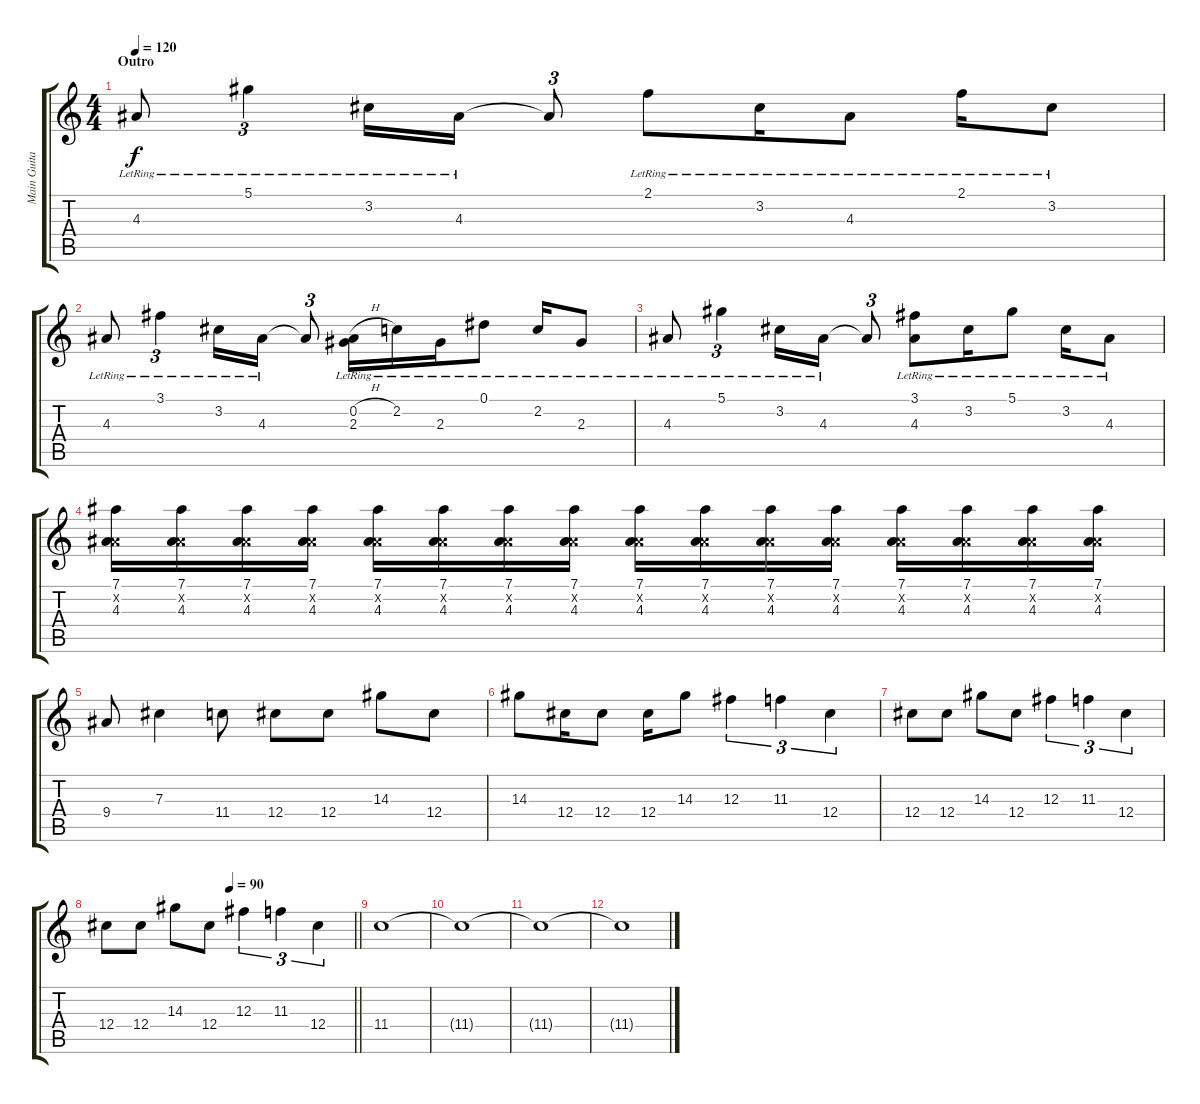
\track ("Main Guitar" "Main Guita") {instrument distortionguitar}
\staff {score tabs}
\tuning (Eb4 Bb3 Gb3 Db3 Ab2 Eb2) {hide}
\ts (4 4)
\section ("" "Outro")
\tempo 120
\clef g2
\ks c
4.3{lr}.8{dy f} 5.1{lr}.4{tu (3 2)} 3.2{lr}.16 4.3{lr}.16 4.3{t}.8{tu (3 2)} 2.1{lr}.8 3.2{lr}.16 4.3{lr}.8 2.1{lr}.16 3.2{lr}.8 |
4.3{lr}.8 3.1{lr}.4{tu (3 2)} 3.2{lr}.16 4.3{lr}.16 4.3{t}.8{tu (3 2)} (0.2{h lr} 2.3{lr}).16 2.2{lr}.16 2.3{lr}.16 0.1{lr}.8 2.2{lr}.16 2.3{lr}.8 |
4.3{lr}.8 5.1{lr}.4{tu (3 2)} 3.2{lr}.16 4.3{lr}.16 4.3{t}.8{tu (3 2)} (3.1{lr} 4.3{lr}).8 3.2{lr}.16 5.1{lr}.8 3.2{lr}.16 4.3{lr}.8 |
(7.1 0.2{x} 4.3).16 (7.1 0.2{x} 4.3).16 (7.1 0.2{x} 4.3).16 (7.1 0.2{x} 4.3).16 (7.1 0.2{x} 4.3).16 (7.1 0.2{x} 4.3).16 (7.1 0.2{x} 4.3).16 (7.1 0.2{x} 4.3).16 (7.1 0.2{x} 4.3).16 (7.1 0.2{x} 4.3).16 (7.1 0.2{x} 4.3).16 (7.1 0.2{x} 4.3).16 (7.1 0.2{x} 4.3).16 (7.1 0.2{x} 4.3).16 (7.1 0.2{x} 4.3).16 (7.1 0.2{x} 4.3).16 |
9.4.8 7.3.4 11.4.8 12.4.8 12.4.8 14.3.8 12.4.8 |
14.3.8 12.4.16 12.4.8 12.4.16 14.3.8 12.3.4{tu (3 2)} 11.3.4{tu (3 2)} 12.4.4{tu (3 2)} |
12.4.8 12.4.8 14.3.8 12.4.8 12.3.4{tu (3 2)} 11.3.4{tu (3 2)} 12.4.4{tu (3 2)} |
\tempo (90 0.5)
\barLineRight lightlight
12.4.8 12.4.8 14.3.8 12.4.8 12.3.4{tu (3 2)} 11.3.4{tu (3 2)} 12.4.4{tu (3 2)} |
11.4.1 |
11.4{t}.1 |
11.4{t}.1 |
11.4{t}.1
